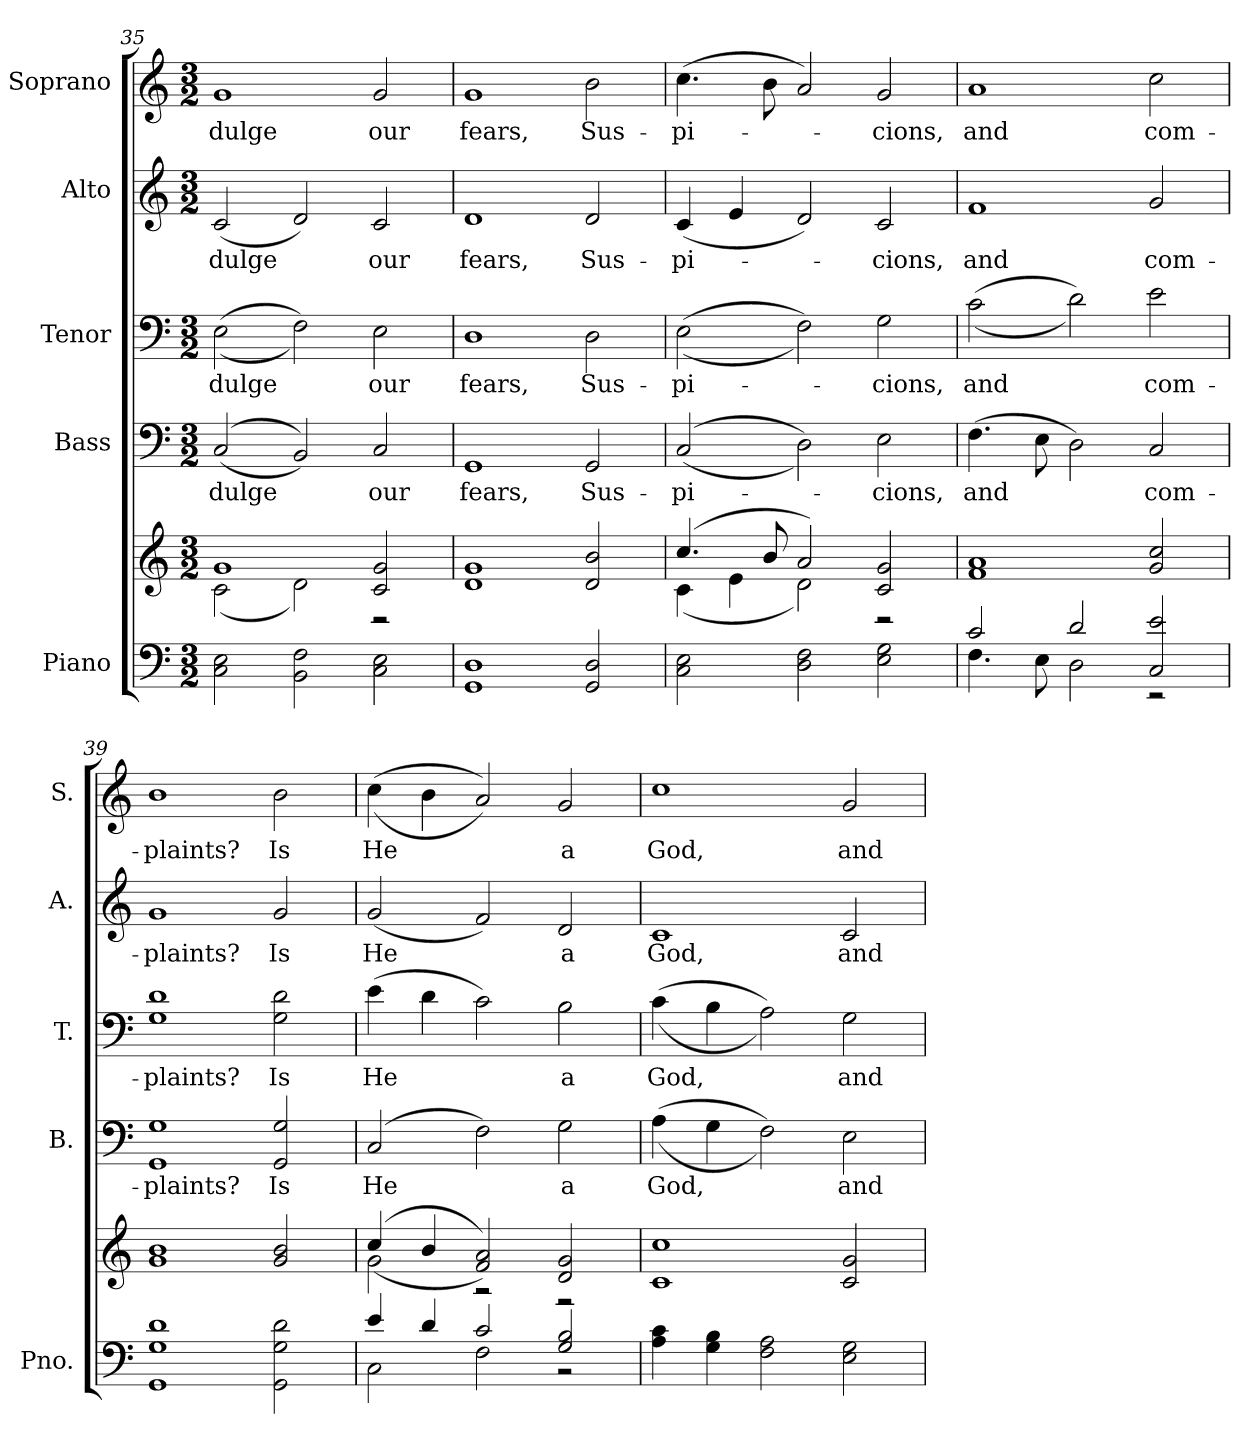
**kern	**kern	**kern	**text	**kern	**text	**kern	**text	**kern	**text
*part5	*part5	*part4	*part4	*part3	*part3	*part2	*part2	*part1	*part1
*staff6	*staff5	*staff4	*staff4	*staff3	*staff3	*staff2	*staff2	*staff1	*staff1
*I"Piano	*	*I"Bass	*	*I"Tenor	*	*I"Alto	*	*I"Soprano	*
*I'Pno.	*	*I'B.	*	*I'T.	*	*I'A.	*	*I'S.	*
*clefF4	*clefG2	*clefF4	*	*clefF4	*	*clefG2	*	*clefG2	*
*k[]	*k[]	*k[]	*	*k[]	*	*k[]	*	*k[]	*
*C:	*C:	*C:	*	*C:	*	*C:	*	*C:	*
*M3/2	*M3/2	*M3/2	*	*M3/2	*	*M3/2	*	*M3/2	*
=35	=35	=35	=35	=35	=35	=35	=35	=35	=35
*	*^	*	*	*	*	*	*	*	*
!	!	!	!	!LO:LY:b:color=#000000	!	!	!	!	!	!
!	!	!	!	!	!	!LO:LY:b:color=#000000	!	!	!	!
!	!	!	!	!	!	!	!	!LO:LY:b:color=#000000	!	!
!	!	!	!	!	!	!	!	!	!	!LO:LY:b:color=#000000
2Ci\ 2Ei	1gi	(2ci\	((2Ci/	-dulge	((2Ei\	-dulge	(2ci/	-dulge	1gi	-dulge
2BBi\ 2Fi	.	2di\)	2BBi/))	.	2Fi\))	.	2di/)	.	.	.
!	!	!	!	!LO:LY:b:color=#000000	!	!	!	!	!	!
!	!	!	!	!	!	!LO:LY:b:color=#000000	!	!	!	!
!	!	!	!	!	!	!	!	!LO:LY:b:color=#000000	!	!
!	!	!	!	!	!	!	!	!	!	!LO:LY:b:color=#000000
2Ci\ 2Ei	2ci/ 2gi	2r	2Ci/	our	2Ei\	our	2ci/	our	2gi/	our
*	*v	*v	*	*	*	*	*	*	*	*
=36	=36	=36	=36	=36	=36	=36	=36	=36	=36
*	*^	*	*	*	*	*	*	*	*
!	!	!	!	!LO:LY:b:color=#000000	!	!	!	!	!	!
*	*v	*v	*	*	*	*	*	*	*	*
*	*^	*	*	*	*	*	*	*	*
!	!	!	!	!	!	!LO:LY:b:color=#000000	!	!	!	!
*	*v	*v	*	*	*	*	*	*	*	*
*	*^	*	*	*	*	*	*	*	*
!	!	!	!	!	!	!	!	!LO:LY:b:color=#000000	!	!
*	*v	*v	*	*	*	*	*	*	*	*
*	*^	*	*	*	*	*	*	*	*
!	!	!	!	!	!	!	!	!	!	!LO:LY:b:color=#000000
*	*v	*v	*	*	*	*	*	*	*	*
1GGi 1Di	1di 1gi	1GGi	fears,	1Di	fears,	1di	fears,	1gi	fears,
!	!	!	!LO:LY:b:color=#000000	!	!	!	!	!	!
!	!	!	!	!	!LO:LY:b:color=#000000	!	!	!	!
!	!	!	!	!	!	!	!LO:LY:b:color=#000000	!	!
!	!	!	!	!	!	!	!	!	!LO:LY:b:color=#000000
2GGi/ 2Di	2di/ 2bi	2GGi/	Sus-	2Di\	Sus-	2di/	Sus-	2bi\	Sus-
!!LO:PB:g=z
=37	=37	=37	=37	=37	=37	=37	=37	=37	=37
*	*^	*	*	*	*	*	*	*	*
!	!	!	!	!LO:LY:b:color=#000000	!	!	!	!	!	!
!	!	!	!	!	!	!LO:LY:b:color=#000000	!	!	!	!
!	!	!	!	!	!	!	!	!LO:LY:b:color=#000000	!	!
!	!	!	!	!	!	!	!	!	!	!LO:LY:b:color=#000000
2Ci\ 2Ei	(4.cci/	(4ci\	((2Ci/	-pi-	((2Ei\	-pi-	(4ci/	-pi-	(4.cci\	-pi-
.	.	4ei\	.	.	.	.	4ei/	.	.	.
.	8bi/	.	.	.	.	.	.	.	8bi\	.
2Di\ 2Fi	2ai/)	2di\)	2Di\))	.	2Fi\))	.	2di/)	.	2ai/)	.
!	!	!	!	!LO:LY:b:color=#000000	!	!	!	!	!	!
!	!	!	!	!	!	!LO:LY:b:color=#000000	!	!	!	!
!	!	!	!	!	!	!	!	!LO:LY:b:color=#000000	!	!
!	!	!	!	!	!	!	!	!	!	!LO:LY:b:color=#000000
2Ei\ 2Gi	2ci/ 2gi	2r	2Ei\	-cions,	2Gi\	-cions,	2ci/	-cions,	2gi/	-cions,
*	*v	*v	*	*	*	*	*	*	*	*
=38	=38	=38	=38	=38	=38	=38	=38	=38	=38
*^	*	*	*	*	*	*	*	*	*
*	*	*^	*	*	*	*	*	*	*	*
!	!	!	!	!	!LO:LY:b:color=#000000	!	!	!	!	!	!
*	*	*v	*v	*	*	*	*	*	*	*	*
*	*	*^	*	*	*	*	*	*	*	*
!	!	!	!	!	!	!	!LO:LY:b:color=#000000	!	!	!	!
*	*	*v	*v	*	*	*	*	*	*	*	*
*	*	*^	*	*	*	*	*	*	*	*
!	!	!	!	!	!	!	!	!	!LO:LY:b:color=#000000	!	!
*	*	*v	*v	*	*	*	*	*	*	*	*
*	*	*^	*	*	*	*	*	*	*	*
!	!	!	!	!	!	!	!	!	!	!	!LO:LY:b:color=#000000
*	*	*v	*v	*	*	*	*	*	*	*	*
2ci/	4.Fi\	1fi 1ai	(4.Fi\	and	((2ci\	and	1fi	and	1ai	and
.	8Ei\	.	8Ei\	.	.	.	.	.	.	.
2di/	2Di\	.	2Di\)	.	2di\))	.	.	.	.	.
!	!	!	!	!LO:LY:b:color=#000000	!	!	!	!	!	!
!	!	!	!	!	!	!LO:LY:b:color=#000000	!	!	!	!
!	!	!	!	!	!	!	!	!LO:LY:b:color=#000000	!	!
!	!	!	!	!	!	!	!	!	!	!LO:LY:b:color=#000000
2Ci/ 2ei	2r	2gi/ 2cci	2Ci/	com-	2ei\	com-	2gi/	com-	2cci\	com-
*v	*v	*	*	*	*	*	*	*	*	*
=39	=39	=39	=39	=39	=39	=39	=39	=39	=39
*^	*	*	*	*	*	*	*	*	*
!	!	!	!	!LO:LY:b:color=#000000	!	!	!	!	!	!
*v	*v	*	*	*	*	*	*	*	*	*
*^	*	*	*	*	*	*	*	*	*
!	!	!	!	!	!	!LO:LY:b:color=#000000	!	!	!	!
*v	*v	*	*	*	*	*	*	*	*	*
*^	*	*	*	*	*	*	*	*	*
!	!	!	!	!	!	!	!	!LO:LY:b:color=#000000	!	!
*v	*v	*	*	*	*	*	*	*	*	*
*^	*	*	*	*	*	*	*	*	*
!	!	!	!	!	!	!	!	!	!	!LO:LY:b:color=#000000
*v	*v	*	*	*	*	*	*	*	*	*
1GGi 1Gi 1di	1gi 1bi	1GGi 1Gi	-plaints?	1Gi 1di	-plaints?	1gi	-plaints?	1bi	-plaints?
!	!	!	!LO:LY:b:color=#000000	!	!	!	!	!	!
!	!	!	!	!	!LO:LY:b:color=#000000	!	!	!	!
!	!	!	!	!	!	!	!LO:LY:b:color=#000000	!	!
!	!	!	!	!	!	!	!	!	!LO:LY:b:color=#000000
2GGi\ 2Gi 2di	2gi/ 2bi	2GGi/ 2Gi	Is	2Gi\ 2di	Is	2gi/	Is	2bi\	Is
!!LO:PB:g=z
=40	=40	=40	=40	=40	=40	=40	=40	=40	=40
*^	*^	*	*	*	*	*	*	*	*
!	!	!	!	!	!LO:LY:b:color=#000000	!	!	!	!	!	!
!	!	!	!	!	!	!	!LO:LY:b:color=#000000	!	!	!	!
!	!	!	!	!	!	!	!	!	!LO:LY:b:color=#000000	!	!
!	!	!	!	!	!	!	!	!	!	!	!LO:LY:b:color=#000000
4ei/	2Ci\	((4cci/	2gi\	(2Ci/	He	(4ei\	He	(2gi/	He	((4cci\	He
4di/	.	4bi/	.	.	.	4di\	.	.	.	4bi\	.
2ci/	2Fi\	2fi/ 2ai))	2r	2Fi\)	.	2ci\)	.	2fi/)	.	2ai/))	.
!	!	!	!	!	!LO:LY:b:color=#000000	!	!	!	!	!	!
!	!	!	!	!	!	!	!LO:LY:b:color=#000000	!	!	!	!
!	!	!	!	!	!	!	!	!	!LO:LY:b:color=#000000	!	!
!	!	!	!	!	!	!	!	!	!	!	!LO:LY:b:color=#000000
2Gi/ 2Bi	2r	2di/ 2gi	2r	2Gi\	a	2Bi\	a	2di/	a	2gi/	a
*v	*v	*	*	*	*	*	*	*	*	*	*
*	*v	*v	*	*	*	*	*	*	*	*
=41	=41	=41	=41	=41	=41	=41	=41	=41	=41
*^	*^	*	*	*	*	*	*	*	*
!	!	!	!	!	!LO:LY:b:color=#000000	!	!	!	!	!	!
*v	*v	*	*	*	*	*	*	*	*	*	*
*	*v	*v	*	*	*	*	*	*	*	*
*^	*^	*	*	*	*	*	*	*	*
!	!	!	!	!	!	!	!LO:LY:b:color=#000000	!	!	!	!
*v	*v	*	*	*	*	*	*	*	*	*	*
*	*v	*v	*	*	*	*	*	*	*	*
*^	*^	*	*	*	*	*	*	*	*
!	!	!	!	!	!	!	!	!	!LO:LY:b:color=#000000	!	!
*v	*v	*	*	*	*	*	*	*	*	*	*
*	*v	*v	*	*	*	*	*	*	*	*
*^	*^	*	*	*	*	*	*	*	*
!	!	!	!	!	!	!	!	!	!	!	!LO:LY:b:color=#000000
*v	*v	*	*	*	*	*	*	*	*	*	*
*	*v	*v	*	*	*	*	*	*	*	*
4Ai\ 4ci	1ci 1cci	((4Ai\	God,	((4ci\	God,	1ci	God,	1cci	God,
4Gi\ 4Bi	.	4Gi\	.	4Bi\	.	.	.	.	.
2Fi\ 2Ai	.	2Fi\))	.	2Ai\))	.	.	.	.	.
!	!	!	!LO:LY:b:color=#000000	!	!	!	!	!	!
!	!	!	!	!	!LO:LY:b:color=#000000	!	!	!	!
!	!	!	!	!	!	!	!LO:LY:b:color=#000000	!	!
!	!	!	!	!	!	!	!	!	!LO:LY:b:color=#000000
2Ei\ 2Gi	2ci/ 2gi	2Ei\	and	2Gi\	and	2ci/	and	2gi/	and
=	=	=	=	=	=	=	=	=	=
*-	*-	*-	*-	*-	*-	*-	*-	*-	*-
